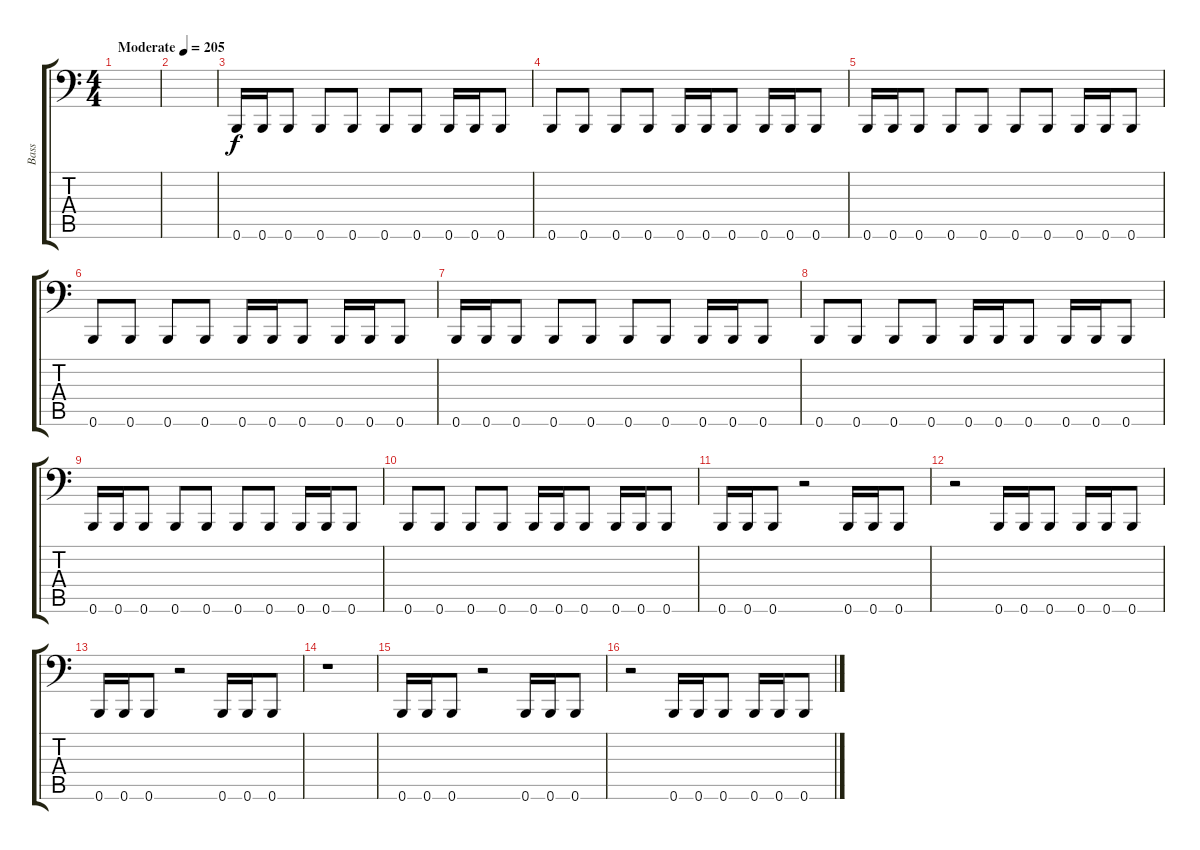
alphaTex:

\track ("Bass" "Bass") {instrument electricbassfinger}
\staff {score tabs}
\tuning (Db3 Ab2 E2 B1 Gb1 B0) {hide}
\ts (4 4)
\tempo (205 "Moderate")
\clef f4
\ks c
|
|
0.6.16 0.6.16 0.6.8 0.6.8 0.6.8 0.6.8 0.6.8 0.6.16 0.6.16 0.6.8 |
0.6.8 0.6.8 0.6.8 0.6.8 0.6.16 0.6.16 0.6.8 0.6.16 0.6.16 0.6.8 |
0.6.16 0.6.16 0.6.8 0.6.8 0.6.8 0.6.8 0.6.8 0.6.16 0.6.16 0.6.8 |
0.6.8 0.6.8 0.6.8 0.6.8 0.6.16 0.6.16 0.6.8 0.6.16 0.6.16 0.6.8 |
0.6.16 0.6.16 0.6.8 0.6.8 0.6.8 0.6.8 0.6.8 0.6.16 0.6.16 0.6.8 |
0.6.8 0.6.8 0.6.8 0.6.8 0.6.16 0.6.16 0.6.8 0.6.16 0.6.16 0.6.8 |
0.6.16 0.6.16 0.6.8 0.6.8 0.6.8 0.6.8 0.6.8 0.6.16 0.6.16 0.6.8 |
0.6.8 0.6.8 0.6.8 0.6.8 0.6.16 0.6.16 0.6.8 0.6.16 0.6.16 0.6.8 |
0.6.16 0.6.16 0.6.8 r.2 0.6.16 0.6.16 0.6.8 |
r.2 0.6.16 0.6.16 0.6.8 0.6.16 0.6.16 0.6.8 |
0.6.16 0.6.16 0.6.8 r.2 0.6.16 0.6.16 0.6.8 |
r.1 |
0.6.16 0.6.16 0.6.8 r.2 0.6.16 0.6.16 0.6.8 |
r.2 0.6.16 0.6.16 0.6.8 0.6.16 0.6.16 0.6.8
